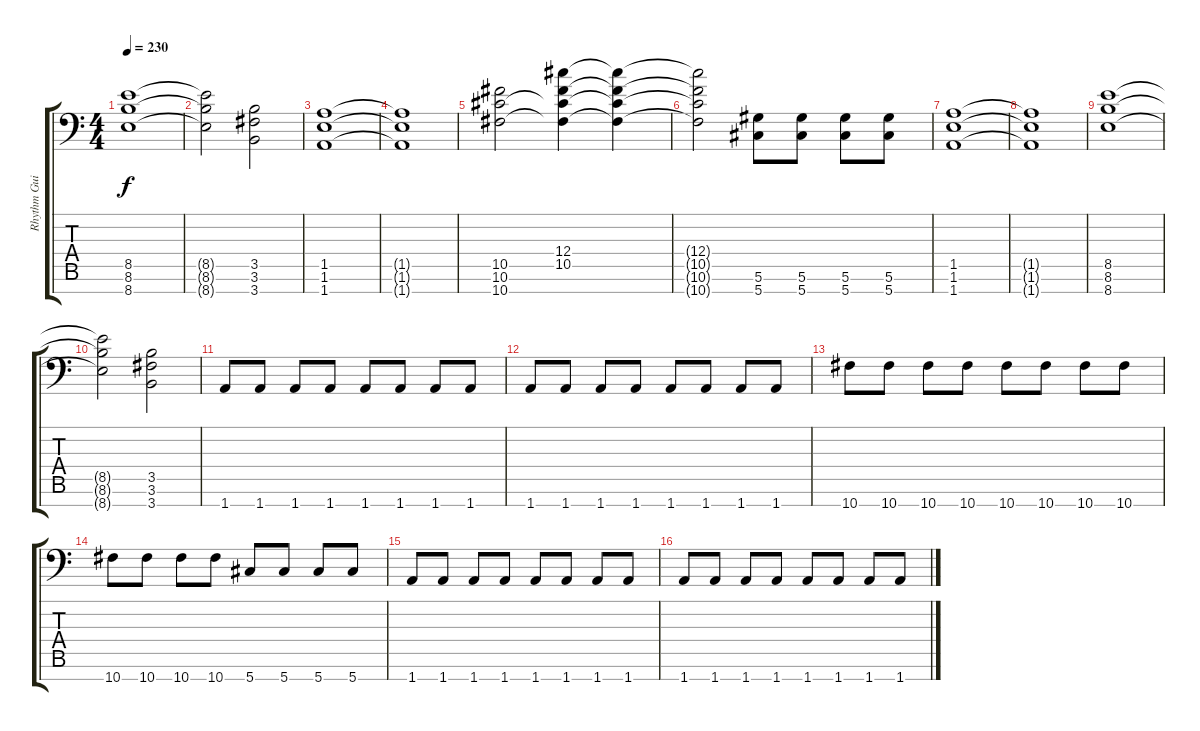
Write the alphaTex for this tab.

\track ("Rhythm Guitar 1" "Rhythm Gui") {instrument distortionguitar}
\staff {score tabs}
\tuning (Eb4 Bb3 F3 Db3 Ab2 Eb2 Ab1) {hide}
\ts (4 4)
\tempo 230
\clef f4
\ks c
(8.5 8.6 8.7).1{dy f} |
(8.5{t} 8.6{t} 8.7{t}).2 (3.5 3.6 3.7).2 |
(1.5 1.6 1.7).1 |
(1.5{t} 1.6{t} 1.7{t}).1 |
(10.5 10.6 10.7).2 (12.4 10.5 10.6{t} 10.7{t}).4 (12.4{t} 10.5{t} 10.6{t} 10.7{t}).4 |
(12.4{t} 10.5{t} 10.6{t} 10.7{t}).2 (5.6 5.7).8 (5.6 5.7).8 (5.6 5.7).8 (5.6 5.7).8 |
(1.5 1.6 1.7).1 |
(1.5{t} 1.6{t} 1.7{t}).1 |
(8.5 8.6 8.7).1 |
(8.5{t} 8.6{t} 8.7{t}).2 (3.5 3.6 3.7).2 |
1.7.8 1.7.8 1.7.8 1.7.8 1.7.8 1.7.8 1.7.8 1.7.8 |
1.7.8 1.7.8 1.7.8 1.7.8 1.7.8 1.7.8 1.7.8 1.7.8 |
10.7.8 10.7.8 10.7.8 10.7.8 10.7.8 10.7.8 10.7.8 10.7.8 |
10.7.8 10.7.8 10.7.8 10.7.8 5.7.8 5.7.8 5.7.8 5.7.8 |
1.7.8 1.7.8 1.7.8 1.7.8 1.7.8 1.7.8 1.7.8 1.7.8 |
1.7.8 1.7.8 1.7.8 1.7.8 1.7.8 1.7.8 1.7.8 1.7.8
